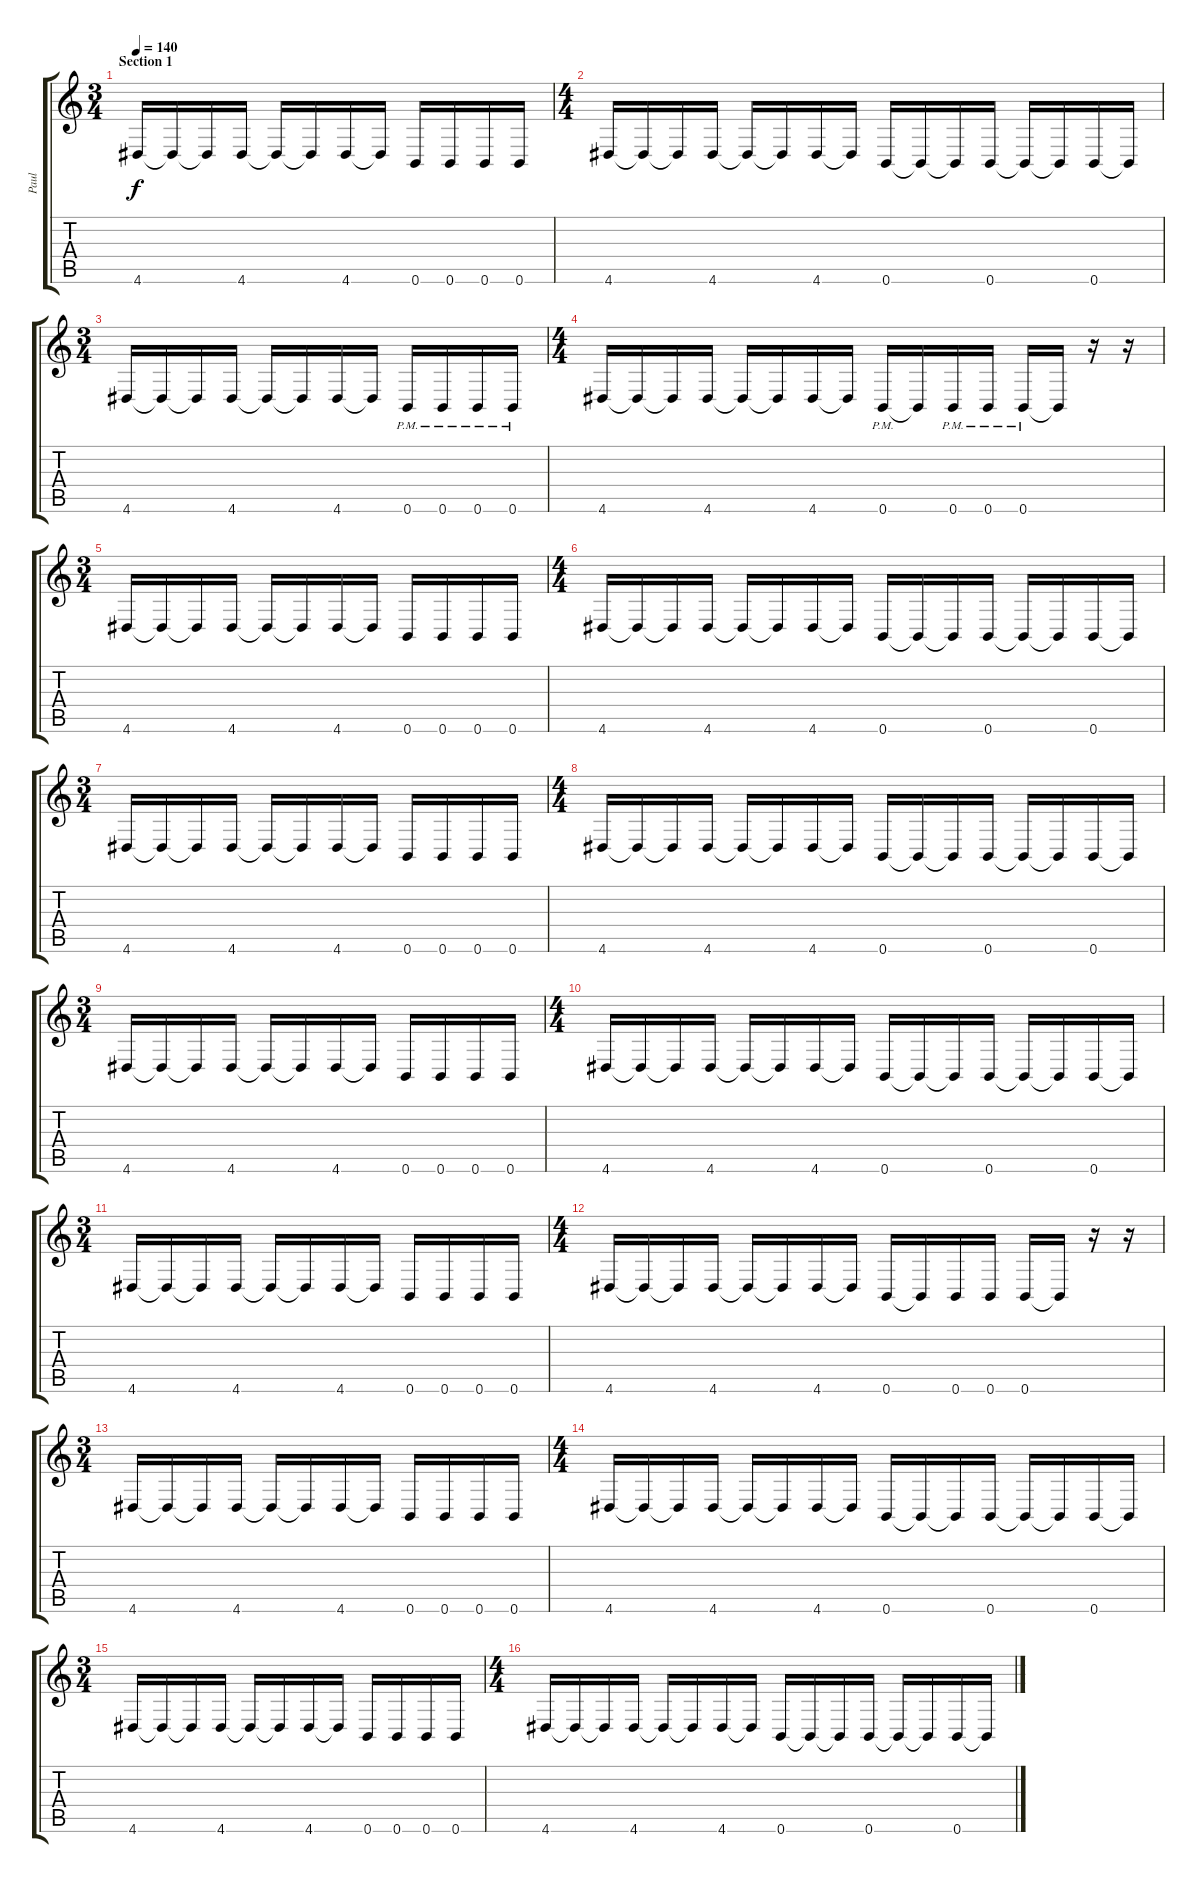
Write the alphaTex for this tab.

\track ("Paul" "Paul") {instrument electricbassfinger}
\staff {score tabs}
\tuning (Db4 Ab3 E3 B2 Gb2 B1) {hide}
\ts (3 4)
\section ("" "Section 1")
\tempo 140
\clef g2
\ks c
4.6.16{dy f} 4.6{t}.16 4.6{t}.16 4.6.16 4.6{t}.16 4.6{t}.16 4.6.16 4.6{t}.16 0.6.16 0.6.16 0.6.16 0.6.16 |
\ts (4 4)
4.6.16 4.6{t}.16 4.6{t}.16 4.6.16 4.6{t}.16 4.6{t}.16 4.6.16 4.6{t}.16 0.6.16 0.6{t}.16 0.6{t}.16 0.6.16 0.6{t}.16 0.6{t}.16 0.6.16 0.6{t}.16 |
\ts (3 4)
4.6.16 4.6{t}.16 4.6{t}.16 4.6.16 4.6{t}.16 4.6{t}.16 4.6.16 4.6{t}.16 0.6{pm}.16 0.6{pm}.16 0.6{pm}.16 0.6{pm}.16 |
\ts (4 4)
4.6.16 4.6{t}.16 4.6{t}.16 4.6.16 4.6{t}.16 4.6{t}.16 4.6.16 4.6{t}.16 0.6{pm}.16 0.6{t}.16 0.6{pm}.16 0.6{pm}.16 0.6{pm}.16 0.6{t}.16 r.16 r.16 |
\ts (3 4)
4.6.16 4.6{t}.16 4.6{t}.16 4.6.16 4.6{t}.16 4.6{t}.16 4.6.16 4.6{t}.16 0.6.16 0.6.16 0.6.16 0.6.16 |
\ts (4 4)
4.6.16 4.6{t}.16 4.6{t}.16 4.6.16 4.6{t}.16 4.6{t}.16 4.6.16 4.6{t}.16 0.6.16 0.6{t}.16 0.6{t}.16 0.6.16 0.6{t}.16 0.6{t}.16 0.6.16 0.6{t}.16 |
\ts (3 4)
4.6.16 4.6{t}.16 4.6{t}.16 4.6.16 4.6{t}.16 4.6{t}.16 4.6.16 4.6{t}.16 0.6.16 0.6.16 0.6.16 0.6.16 |
\ts (4 4)
4.6.16 4.6{t}.16 4.6{t}.16 4.6.16 4.6{t}.16 4.6{t}.16 4.6.16 4.6{t}.16 0.6.16 0.6{t}.16 0.6{t}.16 0.6.16 0.6{t}.16 0.6{t}.16 0.6.16 0.6{t}.16 |
\ts (3 4)
4.6.16 4.6{t}.16 4.6{t}.16 4.6.16 4.6{t}.16 4.6{t}.16 4.6.16 4.6{t}.16 0.6.16 0.6.16 0.6.16 0.6.16 |
\ts (4 4)
4.6.16 4.6{t}.16 4.6{t}.16 4.6.16 4.6{t}.16 4.6{t}.16 4.6.16 4.6{t}.16 0.6.16 0.6{t}.16 0.6{t}.16 0.6.16 0.6{t}.16 0.6{t}.16 0.6.16 0.6{t}.16 |
\ts (3 4)
4.6.16 4.6{t}.16 4.6{t}.16 4.6.16 4.6{t}.16 4.6{t}.16 4.6.16 4.6{t}.16 0.6.16 0.6.16 0.6.16 0.6.16 |
\ts (4 4)
4.6.16 4.6{t}.16 4.6{t}.16 4.6.16 4.6{t}.16 4.6{t}.16 4.6.16 4.6{t}.16 0.6.16 0.6{t}.16 0.6.16 0.6.16 0.6.16 0.6{t}.16 r.16 r.16 |
\ts (3 4)
4.6.16 4.6{t}.16 4.6{t}.16 4.6.16 4.6{t}.16 4.6{t}.16 4.6.16 4.6{t}.16 0.6.16 0.6.16 0.6.16 0.6.16 |
\ts (4 4)
4.6.16 4.6{t}.16 4.6{t}.16 4.6.16 4.6{t}.16 4.6{t}.16 4.6.16 4.6{t}.16 0.6.16 0.6{t}.16 0.6{t}.16 0.6.16 0.6{t}.16 0.6{t}.16 0.6.16 0.6{t}.16 |
\ts (3 4)
4.6.16 4.6{t}.16 4.6{t}.16 4.6.16 4.6{t}.16 4.6{t}.16 4.6.16 4.6{t}.16 0.6.16 0.6.16 0.6.16 0.6.16 |
\ts (4 4)
4.6.16 4.6{t}.16 4.6{t}.16 4.6.16 4.6{t}.16 4.6{t}.16 4.6.16 4.6{t}.16 0.6.16 0.6{t}.16 0.6{t}.16 0.6.16 0.6{t}.16 0.6{t}.16 0.6.16 0.6{t}.16
